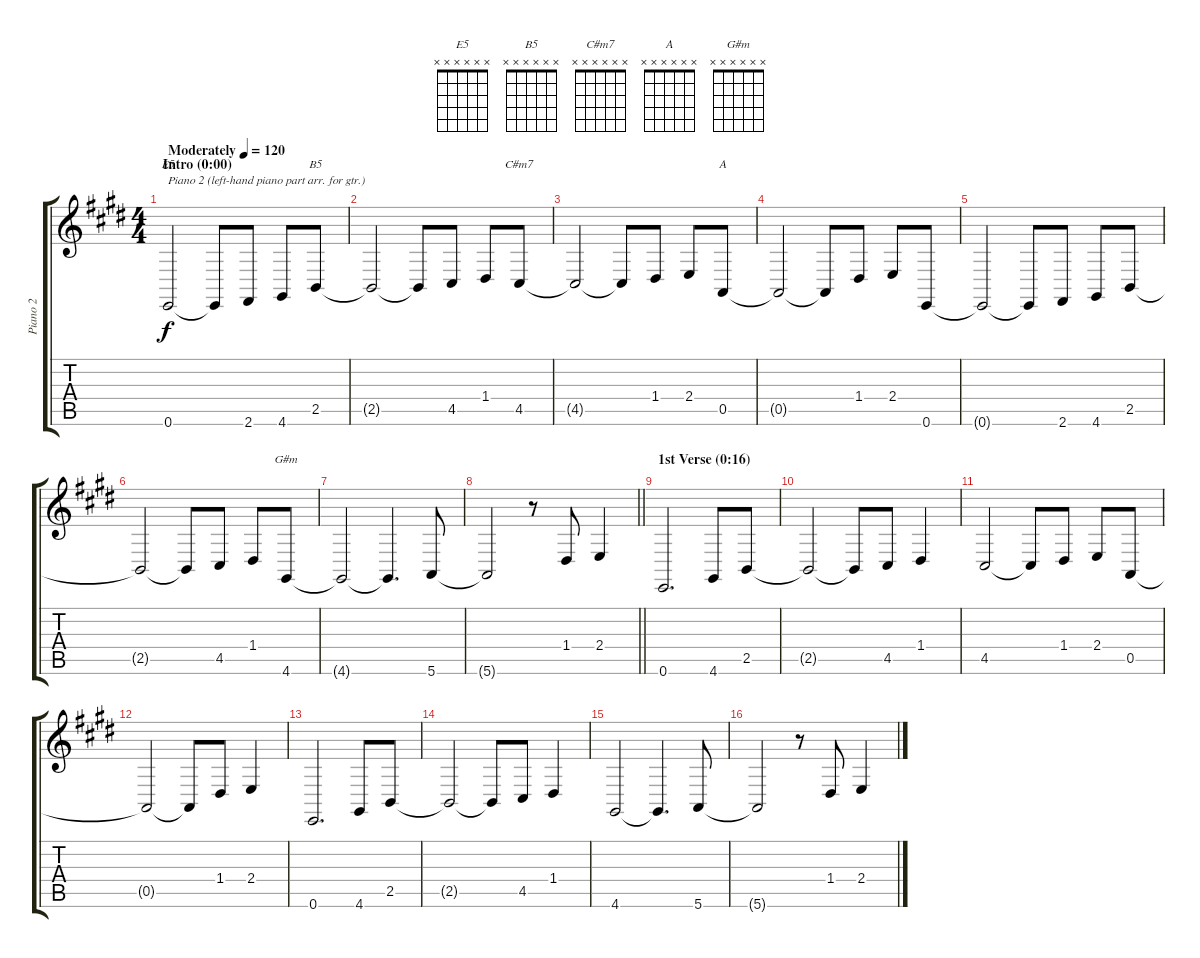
\track ("Piano 2" "Piano 2") {instrument electricgrandpiano}
\staff {score tabs}
\tuning (E4 B3 G3 D3 A2 E2) {hide}
\chord ("E5" x x x x x x)
\chord ("B5" x x x x x x)
\chord ("C#m7" x x x x x x)
\chord ("A" x x x x x x)
\chord ("G#m" x x x x x x)
\ts (4 4)
\section ("" "Intro (0:00)")
\tempo (120 "Moderately")
\clef g2
\ks e
0.6.2{ch "E5" txt "Piano 2 (left-hand piano part arr. for gtr.)" dy f instrument electricgrandpiano} 0.6{t}.8 2.6.8 4.6.8 2.5.8{ch "B5"} |
2.5{t}.2 2.5{t}.8 4.5.8 1.4.8 4.5.8{ch "C#m7"} |
4.5{t}.2 4.5{t}.8 1.4.8 2.4.8 0.5.8{ch "A"} |
0.5{t}.2 0.5{t}.8 1.4.8 2.4.8 0.6.8 |
0.6{t}.2 0.6{t}.8 2.6.8 4.6.8 2.5.8 |
2.5{t}.2 2.5{t}.8 4.5.8 1.4.8 4.6.8{ch "G#m"} |
4.6{t}.2 4.6{t}.4{d} 5.6.8 |
\barLineRight lightlight
5.6{t}.2 r.8 1.4.8 2.4.4 |
\section ("" "1st Verse (0:16)")
0.6.2{d} 4.6.8 2.5.8 |
2.5{t}.2 2.5{t}.8 4.5.8 1.4.4 |
4.5.2 4.5{t}.8 1.4.8 2.4.8 0.5.8 |
0.5{t}.2 0.5{t}.8 1.4.8 2.4.4 |
0.6.2{d} 4.6.8 2.5.8 |
2.5{t}.2 2.5{t}.8 4.5.8 1.4.4 |
4.6.2 4.6{t}.4{d} 5.6.8 |
5.6{t}.2 r.8 1.4.8 2.4.4
